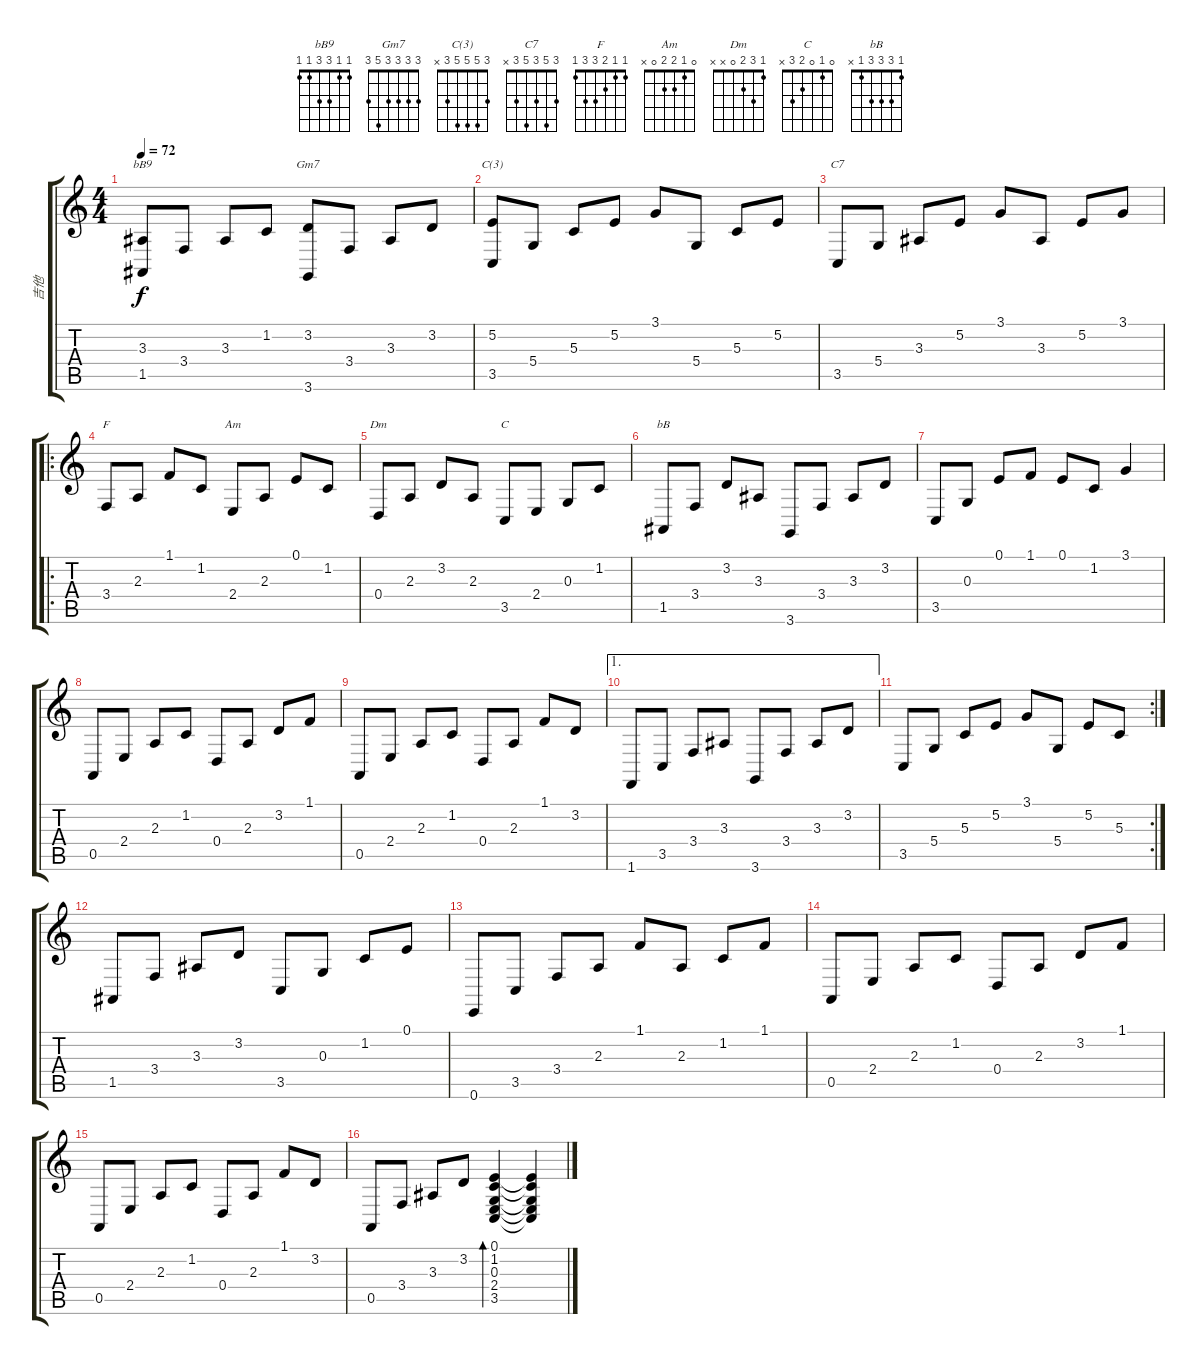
\track ("吉他" "吉他") {instrument brightacousticpiano}
\staff {score tabs}
\tuning (E4 B3 G3 D3 A2 E2) {hide}
\chord ("bB9" 1 1 3 3 1 1)
\chord ("Gm7" 3 3 3 3 5 3)
\chord ("C(3)" 3 5 5 5 3 x)
\chord ("C7" 3 5 3 5 3 x)
\chord ("F" 1 1 2 3 3 1)
\chord ("Am" 0 1 2 2 0 x)
\chord ("Dm" 1 3 2 0 x x)
\chord ("C" 0 1 0 2 3 x)
\chord ("bB" 1 3 3 3 1 x)
\ts (4 4)
\tempo 72
\clef g2
\ks c
(3.3 1.5).8{ch "bB9" dy f} 3.4.8 3.3.8 1.2.8 (3.2 3.6).8{ch "Gm7"} 3.4.8 3.3.8 3.2.8 |
(5.2 3.5).8{ch "C(3)"} 5.4.8 5.3.8 5.2.8 3.1.8 5.4.8 5.3.8 5.2.8 |
3.5.8{ch "C7"} 5.4.8 3.3.8 5.2.8 3.1.8 3.3.8 5.2.8 3.1.8 |
\ro
3.4.8{ch "F"} 2.3.8 1.1.8 1.2.8 2.4.8{ch "Am"} 2.3.8 0.1.8 1.2.8 |
0.4.8{ch "Dm"} 2.3.8 3.2.8 2.3.8 3.5.8{ch "C"} 2.4.8 0.3.8 1.2.8 |
1.5.8{ch "bB"} 3.4.8 3.2.8 3.3.8 3.6.8 3.4.8 3.3.8 3.2.8 |
3.5.8 0.3.8 0.1.8 1.1.8 0.1.8 1.2.8 3.1.4 |
0.5.8 2.4.8 2.3.8 1.2.8 0.4.8 2.3.8 3.2.8 1.1.8 |
0.5.8 2.4.8 2.3.8 1.2.8 0.4.8 2.3.8 1.1.8 3.2.8 |
\ae 1
1.6.8 3.5.8 3.4.8 3.3.8 3.6.8 3.4.8 3.3.8 3.2.8 |
\rc 2
3.5.8 5.4.8 5.3.8 5.2.8 3.1.8 5.4.8 5.2.8 5.3.8 |
1.5.8 3.4.8 3.3.8 3.2.8 3.5.8 0.3.8 1.2.8 0.1.8 |
0.6.8 3.5.8 3.4.8 2.3.8 1.1.8 2.3.8 1.2.8 1.1.8 |
0.5.8 2.4.8 2.3.8 1.2.8 0.4.8 2.3.8 3.2.8 1.1.8 |
0.5.8 2.4.8 2.3.8 1.2.8 0.4.8 2.3.8 1.1.8 3.2.8 |
0.5.8 3.4.8 3.3.8 3.2.8 (0.1 1.2 0.3 2.4 3.5).4{bd 240} (0.1{t} 1.2{t} 0.3{t} 2.4{t} 3.5{t}).4
